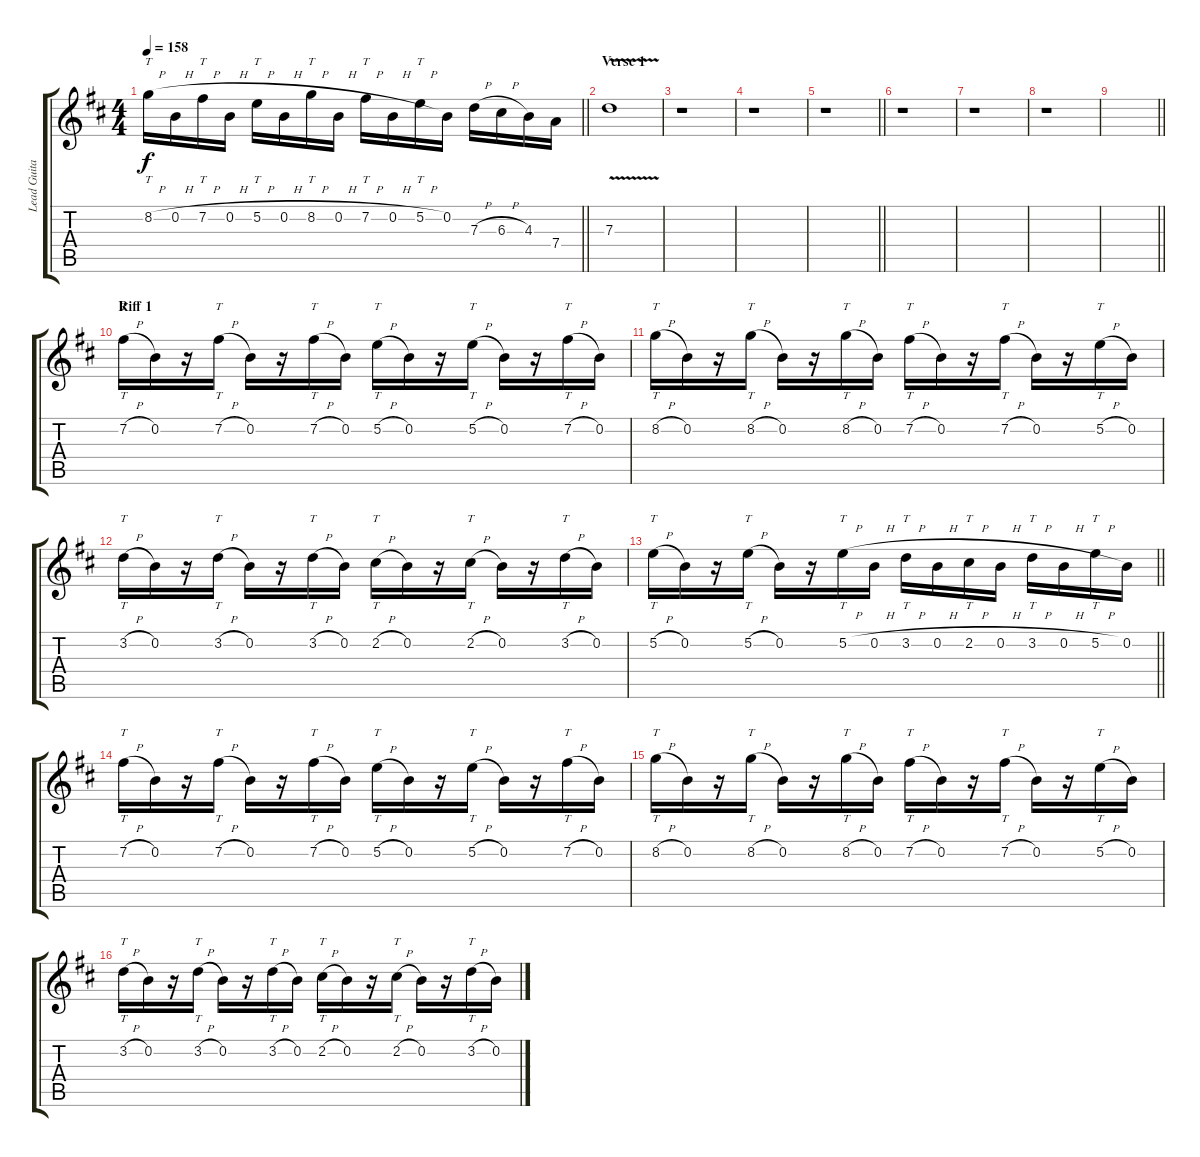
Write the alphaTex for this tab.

\track ("Lead Guitar 1: Thomas Eriksson" "Lead Guita") {instrument overdrivenguitar}
\staff {score tabs}
\tuning (E4 B3 G3 D3 A2 E2) {hide}
\ts (4 4)
\tempo 158
\clef g2
\barLineRight lightlight
\ks bminor
8.2{h}.16{tt dy f} 0.2{h}.16 7.2{h}.16{tt} 0.2{h}.16 5.2{h}.16{tt} 0.2{h}.16 8.2{h}.16{tt} 0.2{h}.16 7.2{h}.16{tt} 0.2{h}.16 5.2{h}.16{tt} 0.2.16 7.3{h}.16 6.3{h}.16 4.3.16 7.4.16 |
\section ("" "Verse 1")
7.3{v}.1 |
r.1 |
r.1 |
\barLineRight lightlight
r.1 |
r.1 |
r.1 |
r.1 |
\barLineRight lightlight
|
\section ("" "Riff 1")
7.2{h}.16{tt} 0.2.16 r.16 7.2{h}.16{tt} 0.2.16 r.16 7.2{h}.16{tt} 0.2.16 5.2{h}.16{tt} 0.2.16 r.16 5.2{h}.16{tt} 0.2.16 r.16 7.2{h}.16{tt} 0.2.16 |
8.2{h}.16{tt} 0.2.16 r.16 8.2{h}.16{tt} 0.2.16 r.16 8.2{h}.16{tt} 0.2.16 7.2{h}.16{tt} 0.2.16 r.16 7.2{h}.16{tt} 0.2.16 r.16 5.2{h}.16{tt} 0.2.16 |
3.2{h}.16{tt} 0.2.16 r.16 3.2{h}.16{tt} 0.2.16 r.16 3.2{h}.16{tt} 0.2.16 2.2{h}.16{tt} 0.2.16 r.16 2.2{h}.16{tt} 0.2.16 r.16 3.2{h}.16{tt} 0.2.16 |
\barLineRight lightlight
5.2{h}.16{tt} 0.2.16 r.16 5.2{h}.16{tt} 0.2.16 r.16 5.2{h}.16{tt} 0.2{h}.16 3.2{h}.16{tt} 0.2{h}.16 2.2{h}.16{tt} 0.2{h}.16 3.2{h}.16{tt} 0.2{h}.16 5.2{h}.16{tt} 0.2.16 |
7.2{h}.16{tt} 0.2.16 r.16 7.2{h}.16{tt} 0.2.16 r.16 7.2{h}.16{tt} 0.2.16 5.2{h}.16{tt} 0.2.16 r.16 5.2{h}.16{tt} 0.2.16 r.16 7.2{h}.16{tt} 0.2.16 |
8.2{h}.16{tt} 0.2.16 r.16 8.2{h}.16{tt} 0.2.16 r.16 8.2{h}.16{tt} 0.2.16 7.2{h}.16{tt} 0.2.16 r.16 7.2{h}.16{tt} 0.2.16 r.16 5.2{h}.16{tt} 0.2.16 |
3.2{h}.16{tt} 0.2.16 r.16 3.2{h}.16{tt} 0.2.16 r.16 3.2{h}.16{tt} 0.2.16 2.2{h}.16{tt} 0.2.16 r.16 2.2{h}.16{tt} 0.2.16 r.16 3.2{h}.16{tt} 0.2.16
